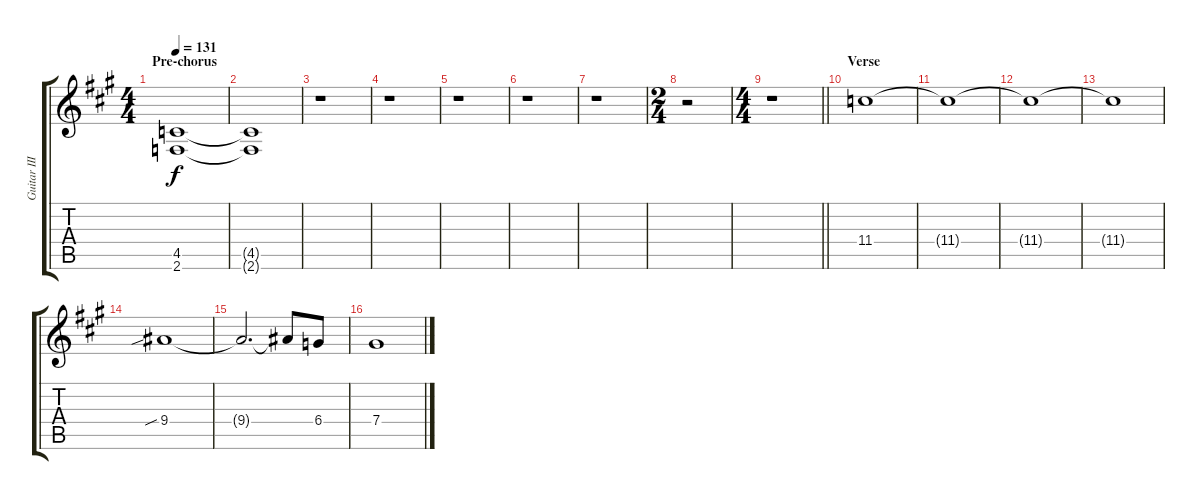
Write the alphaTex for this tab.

\track ("Guitar III (melody left)" "Guitar III") {instrument distortionguitar}
\staff {score tabs}
\tuning (Eb4 Bb3 Gb3 Db3 Ab2 Eb2) {hide}
\ts (4 4)
\section ("" "Pre-chorus")
\tempo 131
\clef g2
\ks f#minor
(4.5 2.6).1{dy f} |
(4.5{t} 2.6{t}).1 |
r.1 |
r.1 |
r.1 |
r.1 |
r.1 |
\ts (2 4)
r.2 |
\ts (4 4)
\barLineRight lightlight
r.1 |
\section ("" "Verse")
11.4.1 |
11.4{t}.1 |
11.4{t}.1 |
11.4{t}.1 |
9.4{sib}.1 |
9.4{t}.2{d} 9.4{t}.8 6.4.8 |
7.4.1
